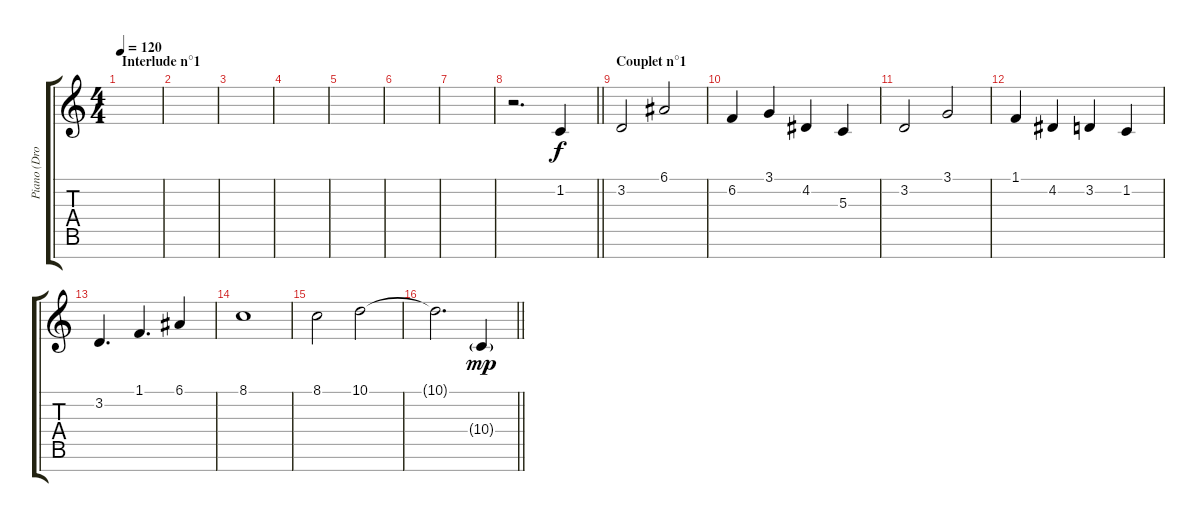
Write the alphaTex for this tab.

\track ("Piano (Droite Moyenne)" "Piano (Dro") {instrument acousticgrandpiano}
\staff {score tabs}
\tuning (E4 B3 G3 D3 A2 E2 B1) {hide}
\ts (4 4)
\section ("" "Interlude n°1")
\tempo 120
\clef g2
\ks c
|
|
|
|
|
|
|
\barLineRight lightlight
r.2{d} 1.2.4 |
\section ("" "Couplet n°1")
3.2.2 6.1.2 |
6.2.4 3.1.4 4.2.4 5.3.4 |
3.2.2 3.1.2 |
1.1.4 4.2.4 3.2.4 1.2.4 |
3.2.4{d} 1.1.4{d} 6.1.4 |
8.1.1 |
8.1.2 10.1.2 |
\barLineRight lightlight
10.1{t}.2{d} 10.4{g}.4{dy mp}
